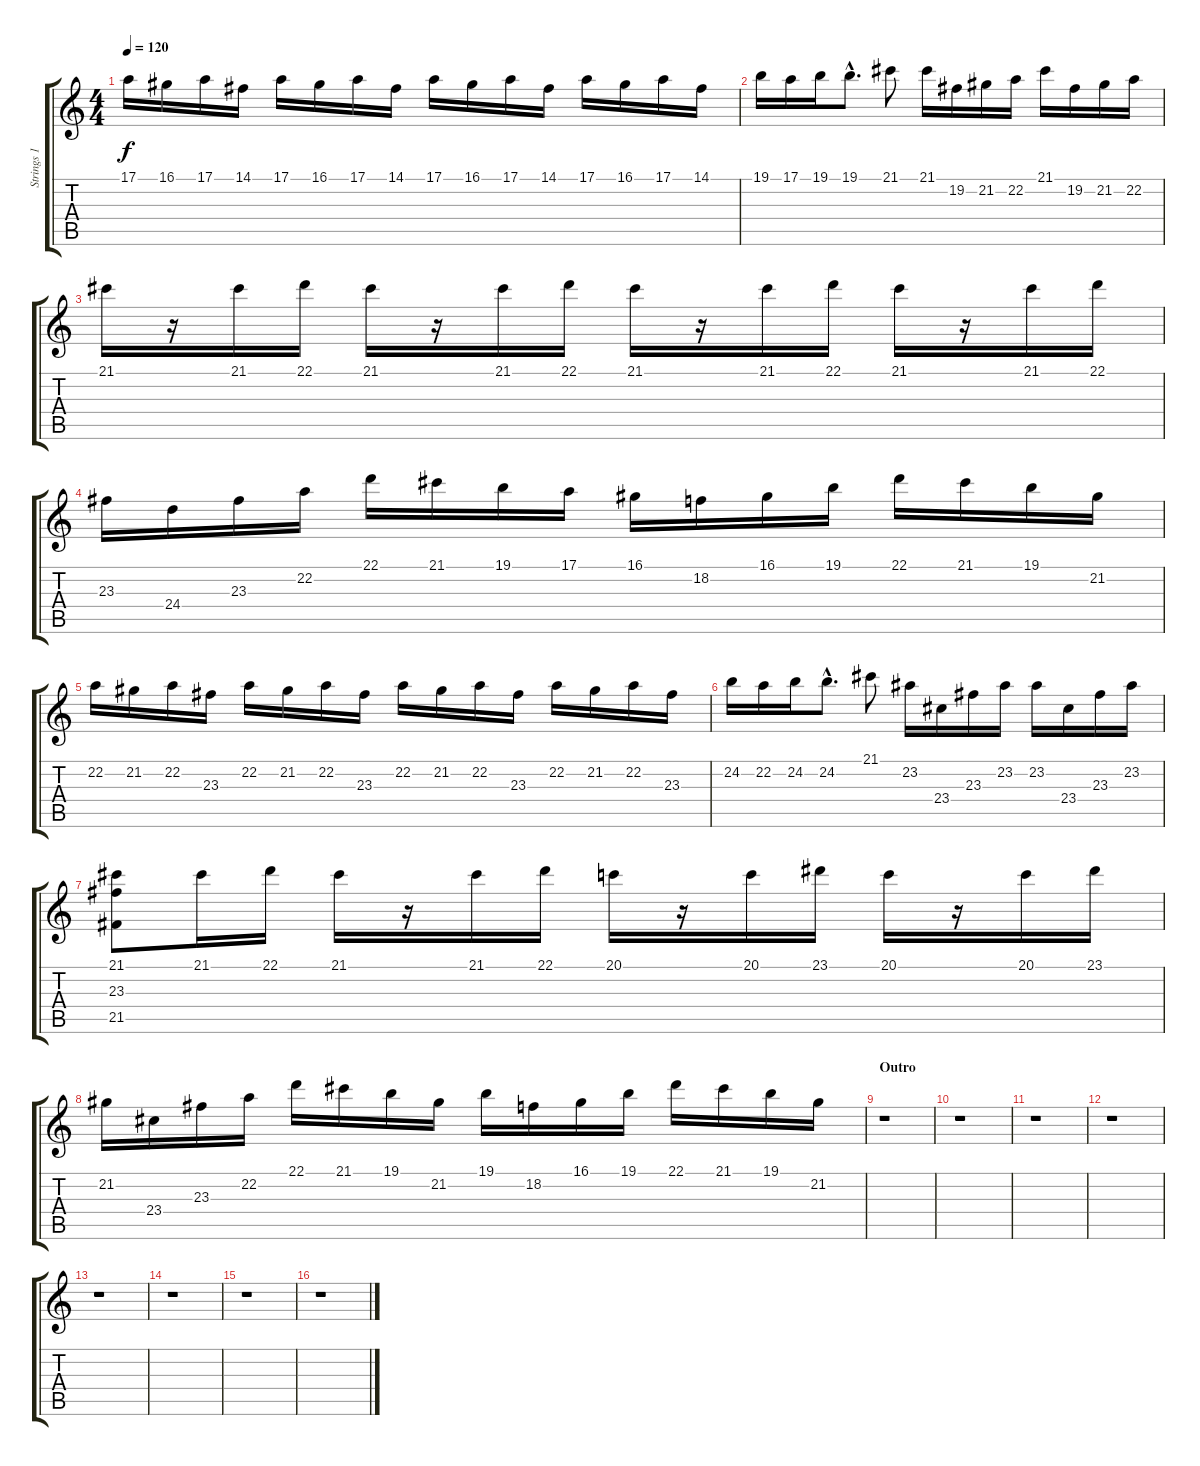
\track ("Strings 1" "Strings 1") {instrument stringensemble1}
\staff {score tabs}
\tuning (E4 B3 G3 D3 A2 E2) {hide}
\ts (4 4)
\tempo 120
\clef g2
\ks c
17.1.16{dy f} 16.1.16 17.1.16 14.1.16 17.1.16 16.1.16 17.1.16 14.1.16 17.1.16 16.1.16 17.1.16 14.1.16 17.1.16 16.1.16 17.1.16 14.1.16 |
19.1.16 17.1.16 19.1.16 19.1{hac}.8{d} 21.1.8 21.1.16 19.2.16 21.2.16 22.2.16 21.1.16 19.2.16 21.2.16 22.2.16 |
21.1.16 r.16 21.1.16 22.1.16 21.1.16 r.16 21.1.16 22.1.16 21.1.16 r.16 21.1.16 22.1.16 21.1.16 r.16 21.1.16 22.1.16 |
23.3.16 24.4.16 23.3.16 22.2.16 22.1.16 21.1.16 19.1.16 17.1.16 16.1.16 18.2.16 16.1.16 19.1.16 22.1.16 21.1.16 19.1.16 21.2.16 |
22.2.16 21.2.16 22.2.16 23.3.16 22.2.16 21.2.16 22.2.16 23.3.16 22.2.16 21.2.16 22.2.16 23.3.16 22.2.16 21.2.16 22.2.16 23.3.16 |
24.2.16 22.2.16 24.2.16 24.2{hac}.8{d} 21.1.8 23.2.16 23.4.16 23.3.16 23.2.16 23.2.16 23.4.16 23.3.16 23.2.16 |
(21.1 23.3 21.5).8 21.1.16 22.1.16 21.1.16 r.16 21.1.16 22.1.16 20.1.16 r.16 20.1.16 23.1.16 20.1.16 r.16 20.1.16 23.1.16 |
21.2.16 23.4.16 23.3.16 22.2.16 22.1.16 21.1.16 19.1.16 21.2.16 19.1.16 18.2.16 16.1.16 19.1.16 22.1.16 21.1.16 19.1.16 21.2.16 |
\section ("" "Outro")
r.1 |
r.1 |
r.1 |
r.1 |
r.1 |
r.1 |
r.1 |
r.1
